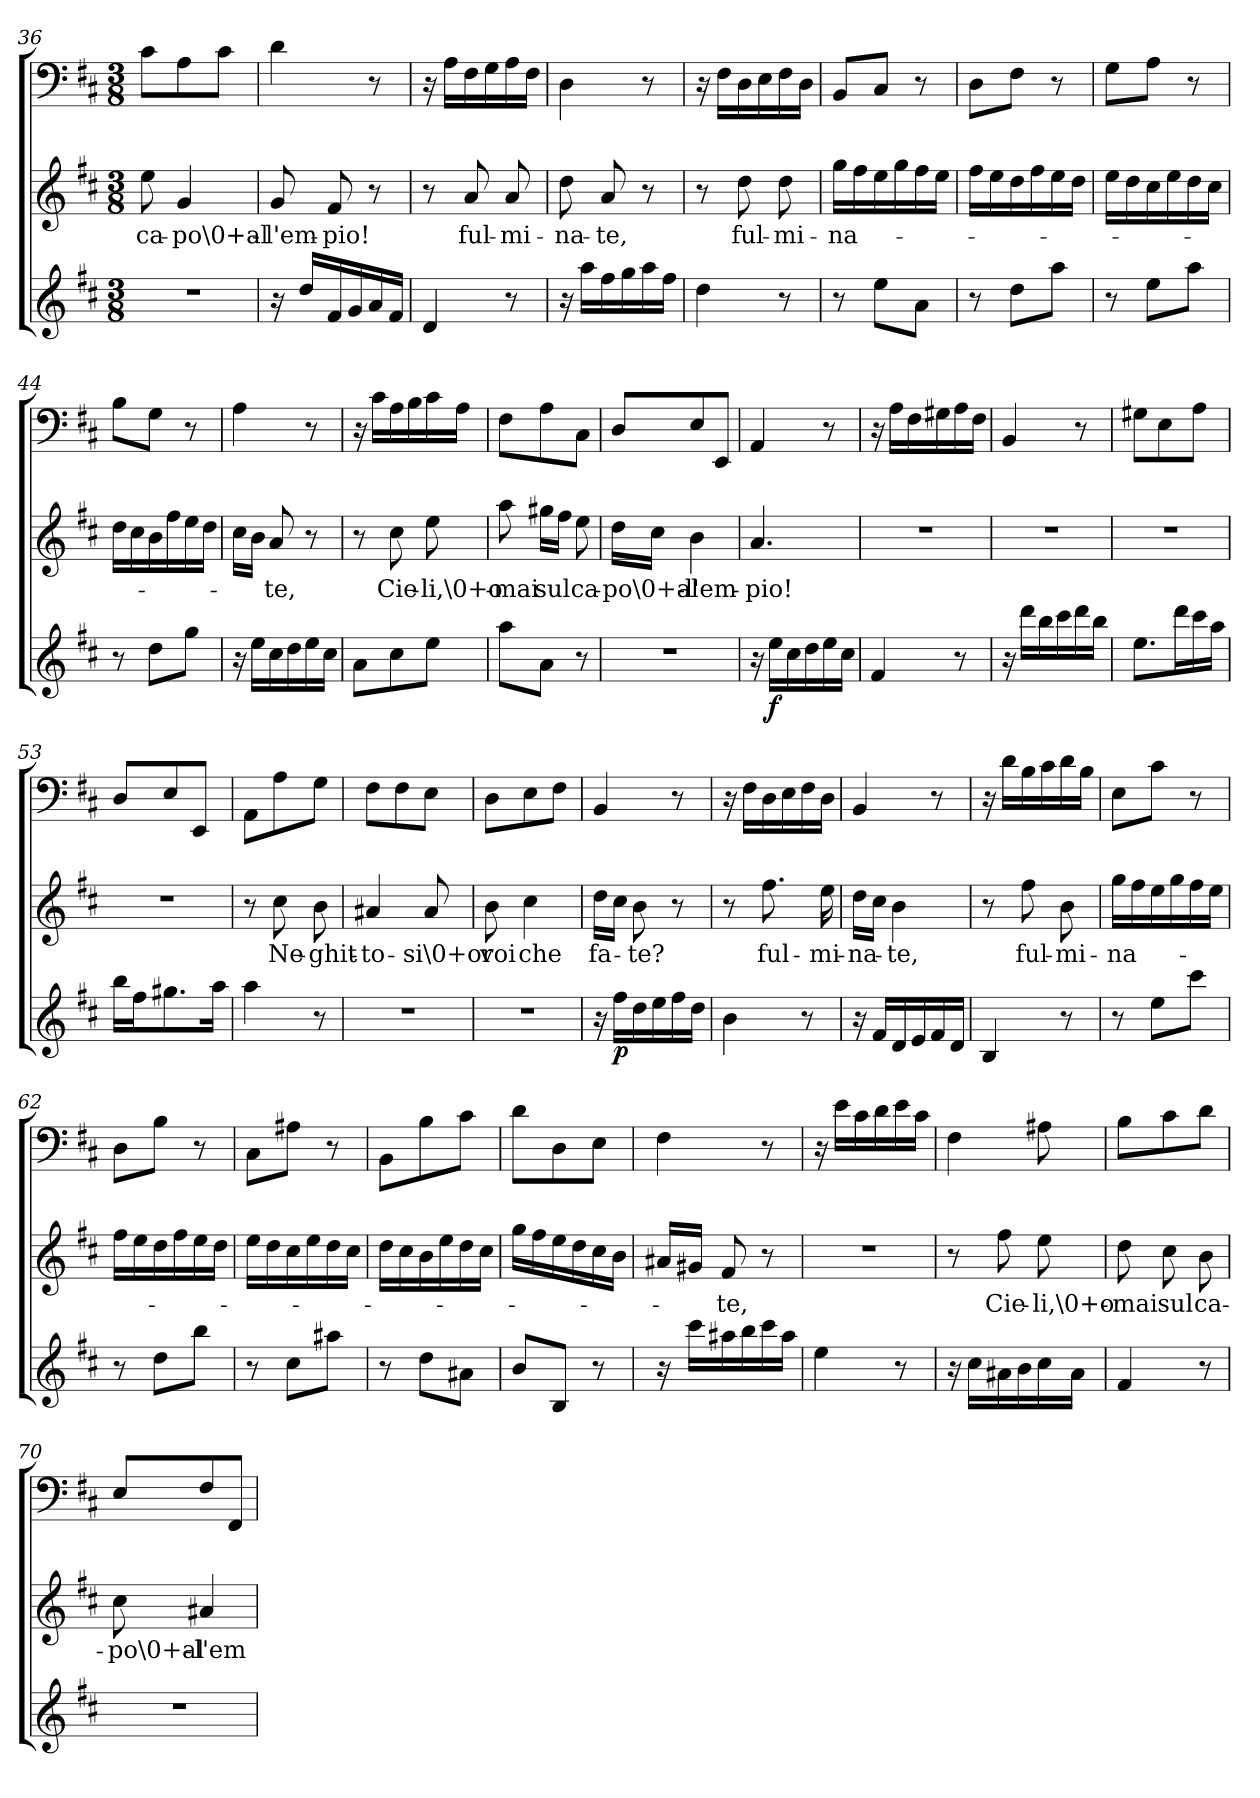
**kern	**dynam	**kern	**text	**kern
*part3	*part3	*part2	*part2	*part1
*staff3	*staff3	*staff2	*staff2	*staff1
*clefG2	*	*clefG2	*	*clefF4
*k[f#c#]	*	*k[f#c#]	*	*k[f#c#]
*b:	*	*b:	*	*b:
*M3/8	*	*M3/8	*	*M3/8
=36	=36	=36	=36	=36
4.r	.	8ee\	ca-	8c#\L
.	.	4g/	-po\0+al-	8A\
.	.	.	.	8c#\J
=37	=37	=37	=37	=37
16r	.	8g/	-l'em-	4d\
16dd/LL	.	.	.	.
16f#/	.	8f#/	-pio!	.
16g/	.	.	.	.
16a/	.	8r	.	8r
16f#/JJ	.	.	.	.
=38	=38	=38	=38	=38
4d/	.	8r	.	16r
.	.	.	.	16A\LL
.	.	8a/	ful-	16F#\
.	.	.	.	16G\
8r	.	8a/	-mi-	16A\
.	.	.	.	16F#\JJ
=39	=39	=39	=39	=39
16r	.	8dd\	-na-	4D\
16aa\LL	.	.	.	.
16ff#\	.	8a/	-te,	.
16gg\	.	.	.	.
16aa\	.	8r	.	8r
16ff#\JJ	.	.	.	.
=40	=40	=40	=40	=40
4dd\	.	8r	.	16r
.	.	.	.	16F#\LL
.	.	8dd\	ful-	16D\
.	.	.	.	16E\
8r	.	8dd\	-mi-	16F#\
.	.	.	.	16D\JJ
=41	=41	=41	=41	=41
8r	.	16gg\LL	-na-	8BB/L
.	.	16ff#\	.	.
8ee\L	.	16ee\	.	8C#/J
.	.	16gg\	.	.
8a\J	.	16ff#\	.	8r
.	.	16ee\JJ	.	.
=42	=42	=42	=42	=42
8r	.	16ff#\LL	.	8D\L
.	.	16ee\	.	.
8dd\L	.	16dd\	.	8F#\J
.	.	16ff#\	.	.
8aa\J	.	16ee\	.	8r
.	.	16dd\JJ	.	.
=43	=43	=43	=43	=43
8r	.	16ee\LL	.	8G\L
.	.	16dd\	.	.
8ee\L	.	16cc#\	.	8A\J
.	.	16ee\	.	.
8aa\J	.	16dd\	.	8r
.	.	16cc#\JJ	.	.
=44	=44	=44	=44	=44
8r	.	16dd\LL	.	8B\L
.	.	16cc#\	.	.
8dd\L	.	16b\	.	8G\J
.	.	16ff#\	.	.
8gg\J	.	16ee\	.	8r
.	.	16dd\JJ	.	.
=45	=45	=45	=45	=45
16r	.	16cc#\LL	.	4A\
16ee\LL	.	16b\JJ	.	.
16cc#\	.	8a/	-te,	.
16dd\	.	.	.	.
16ee\	.	8r	.	8r
16cc#\JJ	.	.	.	.
=46	=46	=46	=46	=46
8a\L	.	8r	.	16r
.	.	.	.	16c#\LL
8cc#\	.	8cc#\	Cie-	16A\
.	.	.	.	16B\
8ee\J	.	8ee\	-li,\0+o-	16c#\
.	.	.	.	16A\JJ
=47	=47	=47	=47	=47
8aa\L	.	8aa\	-mai	8F#\L
8a\J	.	16gg#X\LL	sul	8A\
.	.	16ff#\JJ	.	.
8r	.	8ee\	ca-	8C#\J
=48	=48	=48	=48	=48
4.r	.	16dd\LL	-po\0+al-	8D/L
.	.	16cc#\JJ	.	.
.	.	4b\	-l'em-	8E/
.	.	.	.	8EE/J
=49	=49	=49	=49	=49
16r	.	4.a/	-pio!	4AA/
16ee\LL	f	.	.	.
16cc#\	.	.	.	.
16dd\	.	.	.	.
16ee\	.	.	.	8r
16cc#\JJ	.	.	.	.
=50	=50	=50	=50	=50
4f#/	.	4.r	.	16r
.	.	.	.	16A\LL
.	.	.	.	16F#\
.	.	.	.	16G#X\
8r	.	.	.	16A\
.	.	.	.	16F#\JJ
=51	=51	=51	=51	=51
16r	.	4.r	.	4BB/
16ddd\LL	.	.	.	.
16bb\	.	.	.	.
16ccc#\	.	.	.	.
16ddd\	.	.	.	8r
16bb\JJ	.	.	.	.
=52	=52	=52	=52	=52
8.ee\L	.	4.r	.	8G#X\L
.	.	.	.	8E\
16ddd\L	.	.	.	.
16ccc#\	.	.	.	8A\J
16aa\JJ	.	.	.	.
=53	=53	=53	=53	=53
16bb\LL	.	4.r	.	8D/L
16ff#\J	.	.	.	.
8.gg#X\	.	.	.	8E/
.	.	.	.	8EE/J
16aa\Jk	.	.	.	.
=54	=54	=54	=54	=54
4aa\	.	8r	.	8AA\L
.	.	8cc#\	Ne-	8A\
8r	.	8b\	-ghit-	8G\J
=55	=55	=55	=55	=55
4.r	.	4a#X/	-to-	8F#\L
.	.	.	.	8F#\
.	.	8a#/	-si\0+or	8E\J
=56	=56	=56	=56	=56
4.r	.	8b\	voi	8D\L
.	.	4cc#\	che	8E\
.	.	.	.	8F#\J
=57	=57	=57	=57	=57
16r	.	16dd\LL	fa-	4BB/
16ff#\LL	p	16cc#\JJ	.	.
16dd\	.	8b\	-te?	.
16ee\	.	.	.	.
16ff#\	.	8r	.	8r
16dd\JJ	.	.	.	.
=58	=58	=58	=58	=58
4b\	.	8r	.	16r
.	.	.	.	16F#\LL
.	.	8.ff#\	ful-	16D\
.	.	.	.	16E\
8r	.	.	.	16F#\
.	.	16ee\	-mi-	16D\JJ
=59	=59	=59	=59	=59
16r	.	16dd\LL	-na-	4BB/
16f#/LL	.	16cc#\JJ	.	.
16d/	.	4b\	-te,	.
16e/	.	.	.	.
16f#/	.	.	.	8r
16d/JJ	.	.	.	.
=60	=60	=60	=60	=60
4B/	.	8r	.	16r
.	.	.	.	16d\LL
.	.	8ff#\	ful-	16B\
.	.	.	.	16c#\
8r	.	8b\	-mi-	16d\
.	.	.	.	16B\JJ
=61	=61	=61	=61	=61
8r	.	16gg\LL	-na-	8E\L
.	.	16ff#\	.	.
8ee\L	.	16ee\	.	8c#\J
.	.	16gg\	.	.
8ccc#\J	.	16ff#\	.	8r
.	.	16ee\JJ	.	.
=62	=62	=62	=62	=62
8r	.	16ff#\LL	.	8D\L
.	.	16ee\	.	.
8dd\L	.	16dd\	.	8B\J
.	.	16ff#\	.	.
8bb\J	.	16ee\	.	8r
.	.	16dd\JJ	.	.
=63	=63	=63	=63	=63
8r	.	16ee\LL	.	8C#\L
.	.	16dd\	.	.
8cc#\L	.	16cc#\	.	8A#X\J
.	.	16ee\	.	.
8aa#X\J	.	16dd\	.	8r
.	.	16cc#\JJ	.	.
=64	=64	=64	=64	=64
8r	.	16dd\LL	.	8BB\L
.	.	16cc#\	.	.
8dd\L	.	16b\	.	8B\
.	.	16ee\	.	.
8a#X\J	.	16dd\	.	8c#\J
.	.	16cc#\JJ	.	.
=65	=65	=65	=65	=65
8b/L	.	16gg\LL	.	8d\L
.	.	16ff#\	.	.
8B/J	.	16ee\	.	8D\
.	.	16dd\	.	.
8r	.	16cc#\	.	8E\J
.	.	16b\JJ	.	.
=66	=66	=66	=66	=66
16r	.	16a#X/LL	.	4F#\
16ccc#\LL	.	16g#X/JJ	.	.
16aa#X\	.	8f#/	-te,	.
16bb\	.	.	.	.
16ccc#\	.	8r	.	8r
16aa#\JJ	.	.	.	.
=67	=67	=67	=67	=67
4ee\	.	4.r	.	16r
.	.	.	.	16e\LL
.	.	.	.	16c#\
.	.	.	.	16d\
8r	.	.	.	16e\
.	.	.	.	16c#\JJ
=68	=68	=68	=68	=68
16r	.	8r	.	4F#\
16cc#\LL	.	.	.	.
16a#X\	.	8ff#\	Cie-	.
16b\	.	.	.	.
16cc#\	.	8ee\	-li,\0+o-	8A#X\
16a#\JJ	.	.	.	.
=69	=69	=69	=69	=69
4f#/	.	8dd\	-mai	8B\L
.	.	8cc#\	sul	8c#\
8r	.	8b\	ca-	8d\J
=70	=70	=70	=70	=70
4.r	.	8cc#\	-po\0+al-	8E/L
.	.	4a#X/	-l'em-	8F#/
.	.	.	.	8FF#/J
=	=	=	=	=
*-	*-	*-	*-	*-
